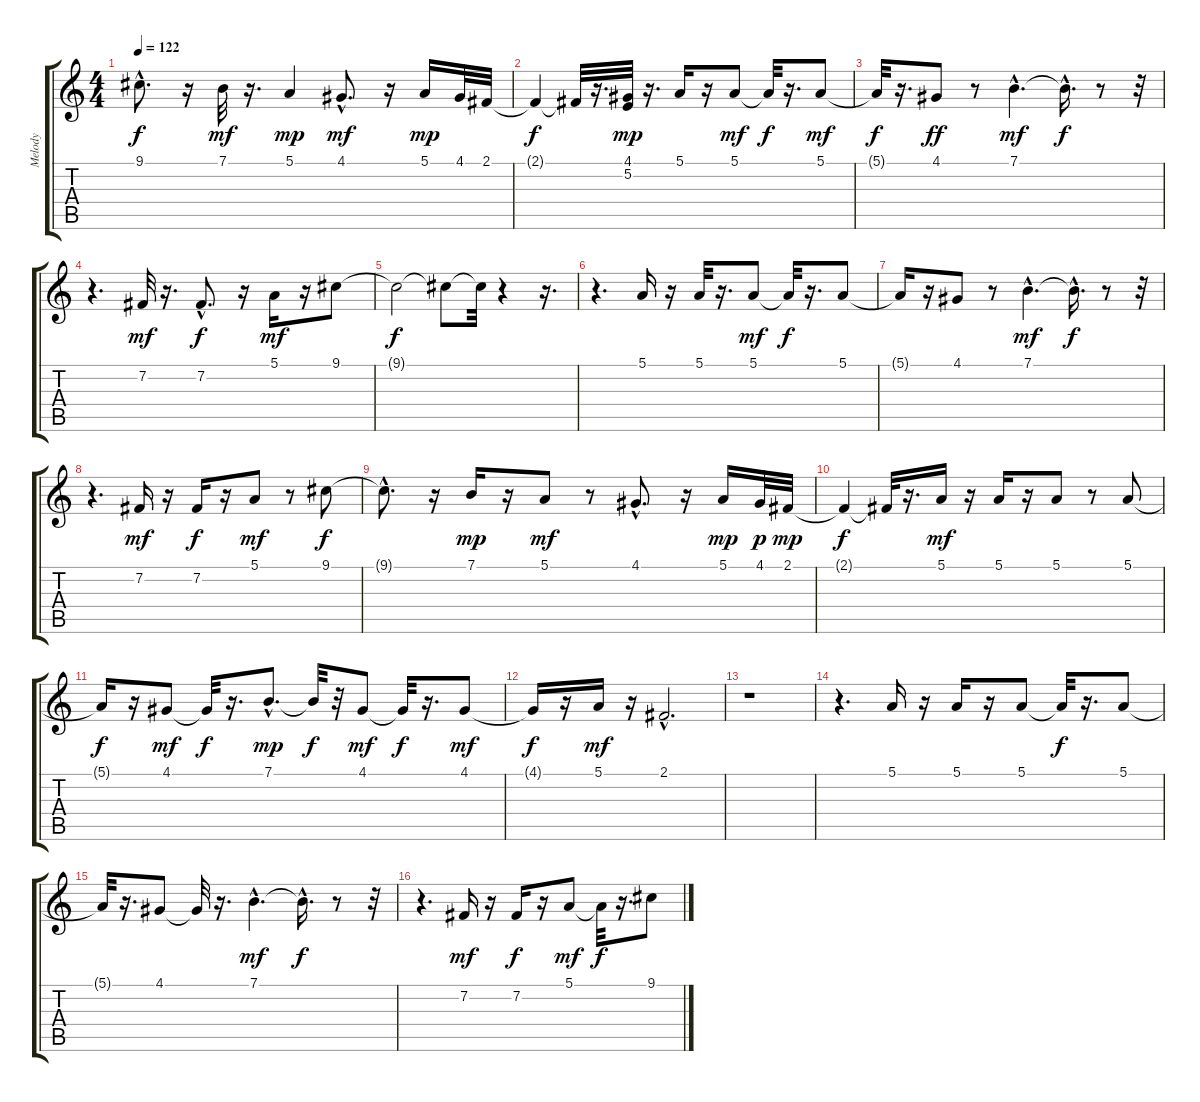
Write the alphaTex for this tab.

\track ("Melody" "Melody") {instrument panflute}
\staff {score tabs}
\tuning (E4 B3 G3 D3 A2 E2) {hide}
\ts (4 4)
\tempo 122
\clef g2
\ks c
9.1{hac t}.8{d dy f} r.16 7.1.32{dy mf} r.16{d} 5.1.4{dy mp} 4.1{hac}.8{d dy mf} r.16 5.1.16{dy mp} 4.1.32 2.1.32 |
2.1{t}.4{dy f} 2.1{t}.32 r.16{d} (4.1 5.2).32{dy mp} r.16{d} 5.1.16 r.16 5.1.8{dy mf} 5.1{t}.32{dy f} r.16{d} 5.1.8{dy mf} |
5.1{t}.32{dy f} r.16{d} 4.1.8{dy ff} r.8 7.1{hac}.4{d dy mf} 7.1{hac t}.16{d dy f} r.8 r.32 |
r.4{d} 7.2.32{dy mf} r.16{d} 7.2{hac}.8{d dy f} r.16 5.1.16{dy mf} r.16 9.1.8 |
9.1{t}.2{dy f} 9.1{t}.8 9.1{t}.32 r.4 r.16{d} |
r.4{d} 5.1.16 r.16 5.1.32 r.16{d} 5.1.8{dy mf} 5.1{t}.32{dy f} r.16{d} 5.1.8 |
5.1{t}.16 r.16 4.1.8 r.8 7.1{hac}.4{d dy mf} 7.1{hac t}.16{d dy f} r.8 r.32 |
r.4{d} 7.2.16{dy mf} r.16 7.2.16{dy f} r.16 5.1.8{dy mf} r.8 9.1.8{dy f} |
9.1{hac t}.8{d} r.16 7.1.16{dy mp} r.16 5.1.8{dy mf} r.8 4.1{hac}.8{d} r.16 5.1.16{dy mp} 4.1.32{dy p} 2.1.32{dy mp} |
2.1{t}.4{dy f} 2.1{t}.32 r.16{d} 5.1.16{dy mf} r.16 5.1.16 r.16 5.1.8 r.8 5.1.8 |
5.1{t}.16{dy f} r.16 4.1.8{dy mf} 4.1{t}.32{dy f} r.16{d} 7.1{hac}.8{d dy mp} 7.1{t}.32{dy f} r.32 4.1.8{dy mf} 4.1{t}.32{dy f} r.16{d} 4.1.8{dy mf} |
4.1{t}.16{dy f} r.16 5.1.16{dy mf} r.16 2.1{hac}.2{d} |
r.1 |
r.4{d} 5.1.16 r.16 5.1.16 r.16 5.1.8 5.1{t}.32{dy f} r.16{d} 5.1.8 |
5.1{t}.32 r.16{d} 4.1.8 4.1{t}.32 r.16{d} 7.1{hac}.4{d dy mf} 7.1{hac t}.16{d dy f} r.8 r.32 |
r.4{d} 7.2.16{dy mf} r.16 7.2.16{dy f} r.16 5.1.8{dy mf} 5.1{t}.32{dy f} r.16{d} 9.1.8
